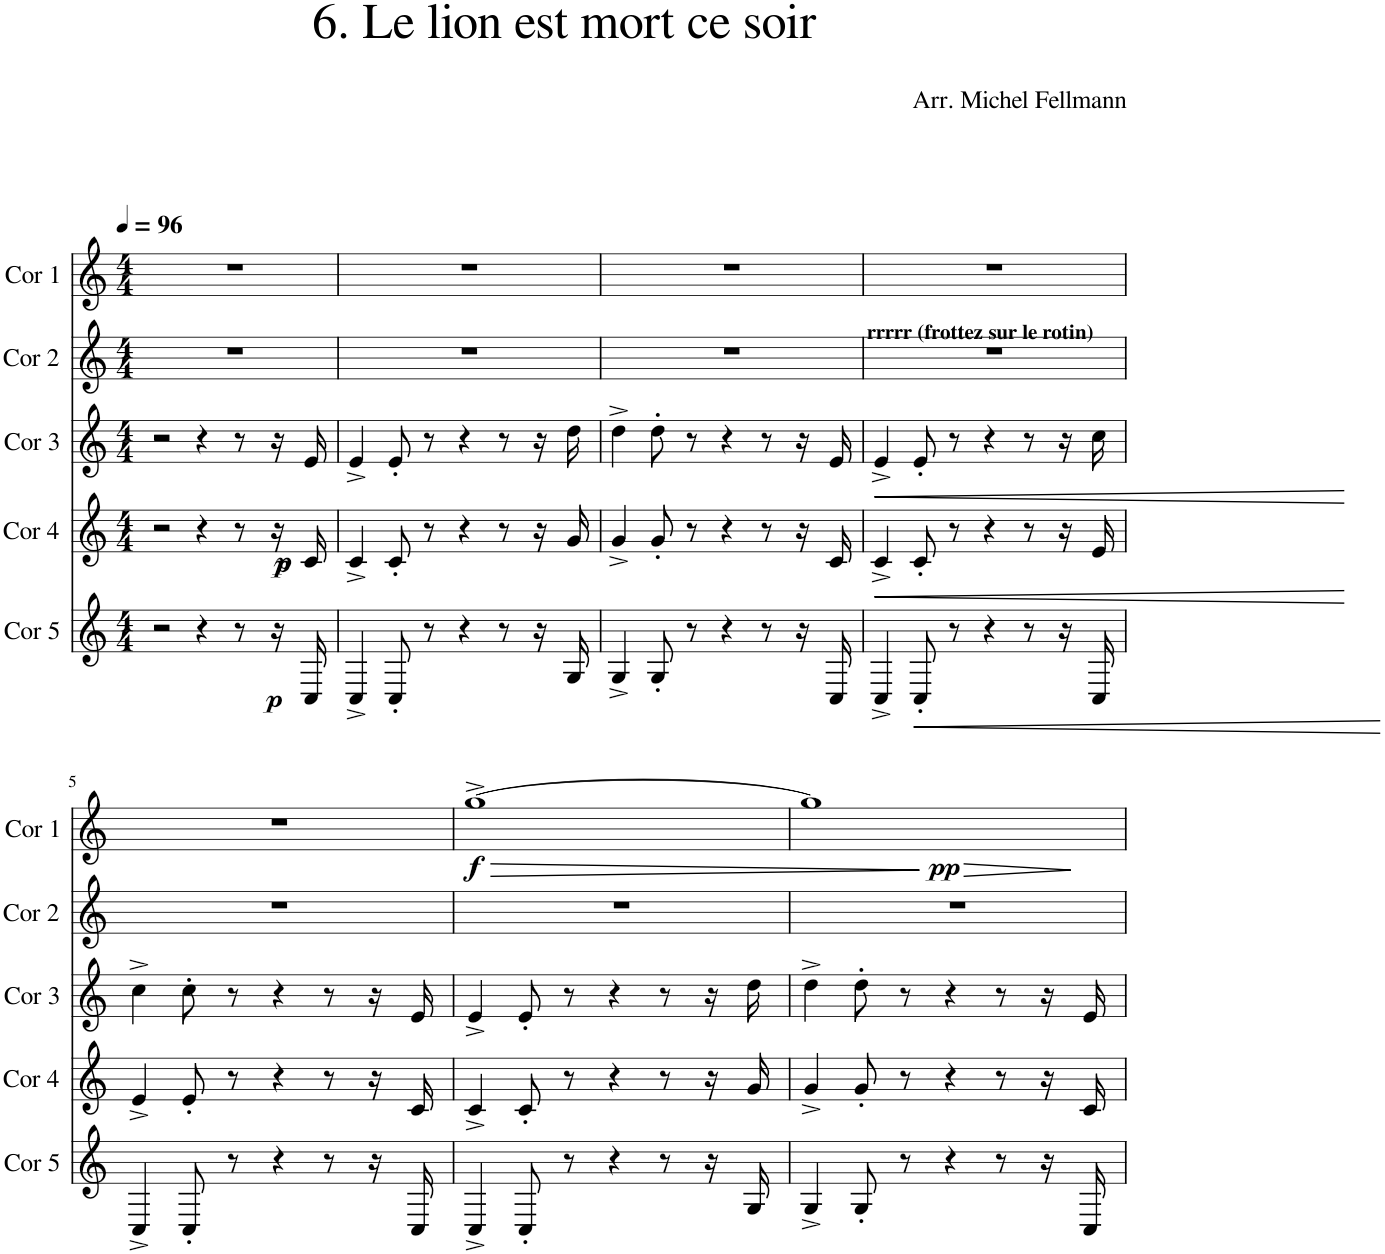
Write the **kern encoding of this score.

**kern	**dynam	**kern	**dynam	**kern	**dynam	**kern	**kern	**dynam
*part5	*part5	*part4	*part4	*part3	*part3	*part2	*part1	*part1
*staff5	*staff5	*staff4	*staff4	*staff3	*staff3	*staff2	*staff1	*staff1
*I"Cor 5	*	*I"Cor 4	*	*I"Cor 3	*	*I"Cor 2	*I"Cor 1	*
*I'Cor 5	*	*I'Cor 4	*	*I'Cor 3	*	*I'Cor 2	*I'Cor 1	*
*clefG2	*	*clefG2	*	*clefG2	*	*clefG2	*clefG2	*
*Trd4c7	*	*Trd4c7	*	*Trd4c7	*	*Trd4c7	*Trd4c7	*
*k[]	*	*k[]	*	*k[]	*	*k[]	*k[]	*
*M4/4	*	*M4/4	*	*M4/4	*	*M4/4	*M4/4	*
*MM96	*	*MM96	*	*MM96	*	*MM96	*MM96	*
=1	=1	=1	=1	=1	=1	=1	=1	=1
2r	.	2r	.	2r	.	1r	1r	.
4r	.	4r	.	4r	.	.	.	.
8r	.	8r	.	8r	.	.	.	.
!	!LO:DY:b	!	!LO:DY:b	!	!	!	!	!
!	!	!	!LO:DY:n=1:b	!	!	!	!	!
16r	p	16r	p p	16r	.	.	.	.
16C/	.	16c/	.	16e/	.	.	.	.
=2	=2	=2	=2	=2	=2	=2	=2	=2
4C^/	.	4c^/	.	4e^/	.	1r	1r	.
8C'/	.	8c'/	.	8e'/	.	.	.	.
8r	.	8r	.	8r	.	.	.	.
4r	.	4r	.	4r	.	.	.	.
8r	.	8r	.	8r	.	.	.	.
16r	.	16r	.	16r	.	.	.	.
16G/	.	16g/	.	16dd\	.	.	.	.
=3	=3	=3	=3	=3	=3	=3	=3	=3
4G^/	.	4g^/	.	4dd^\	.	1r	1r	.
8G'/	.	8g'/	.	8dd'\	.	.	.	.
8r	.	8r	.	8r	.	.	.	.
4r	.	4r	.	4r	.	.	.	.
8r	.	8r	.	8r	.	.	.	.
16r	.	16r	.	16r	.	.	.	.
16C/	.	16c/	.	16e/	.	.	.	.
=4	=4	=4	=4	=4	=4	=4	=4	=4
!	!	!	!	!	!	!LO:TX:a:B:t=rrrrr (frottez sur le rotin)	!	!
!	!	!	!LO:HP:b	!	!LO:HP:b	!	!	!
4C^/	.	4c^/	<	4e^/	<	1r	1r	.
!	!LO:HP:b	!	!	!	!	!	!	!
8C'/	<	8c'/	.	8e'/	.	.	.	.
8r	.	8r	.	8r	.	.	.	.
4r	.	4r	.	4r	.	.	.	.
8r	.	8r	.	8r	.	.	.	.
16r	.	16r	.	16r	.	.	.	.
16C/	.	16e/	.	16cc\	.	.	.	.
.	[	.	[	.	[	.	.	.
!!LO:LB:g=z
=5	=5	=5	=5	=5	=5	=5	=5	=5
4C^/	.	4e^/	.	4cc^\	.	1r	1r	.
8C'/	.	8e'/	.	8cc'\	.	.	.	.
8r	.	8r	.	8r	.	.	.	.
4r	.	4r	.	4r	.	.	.	.
8r	.	8r	.	8r	.	.	.	.
16r	.	16r	.	16r	.	.	.	.
16C/	.	16c/	.	16e/	.	.	.	.
=6	=6	=6	=6	=6	=6	=6	=6	=6
!	!	!	!	!	!	!	!	!LO:HP:b
!	!	!	!	!	!	!	!	!LO:DY:n=1:b
4C^/	.	4c^/	.	4e^/	.	1r	[1gg^	> f
8C'/	.	8c'/	.	8e'/	.	.	.	.
8r	.	8r	.	8r	.	.	.	.
4r	.	4r	.	4r	.	.	.	.
8r	.	8r	.	8r	.	.	.	.
16r	.	16r	.	16r	.	.	.	.
16G/	.	16g/	.	16dd\	.	.	.	.
.	.	.	.	.	.	.	.	]
=7	=7	=7	=7	=7	=7	=7	=7	=7
!	!	!	!	!	!	!	!	!LO:HP:b
!	!	!	!	!	!	!	!	!LO:DY:n=1:b
4G^/	.	4g^/	.	4dd^\	.	1r	1gg]	> pp
8G'/	.	8g'/	.	8dd'\	.	.	.	.
8r	.	8r	.	8r	.	.	.	.
4r	.	4r	.	4r	.	.	.	.
8r	.	8r	.	8r	.	.	.	.
16r	.	16r	.	16r	.	.	.	.
16C/	.	16c/	.	16e/	.	.	.	.
.	.	.	.	.	.	.	.	]
=	=	=	=	=	=	=	=	=
*-	*-	*-	*-	*-	*-	*-	*-	*-
